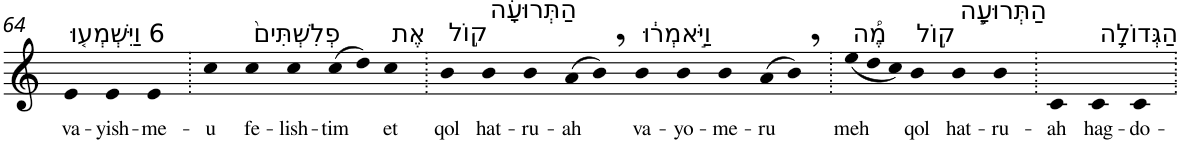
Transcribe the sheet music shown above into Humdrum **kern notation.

**kern	**text
*part1	*part1
*staff1	*staff1
*I"Piano	*
*I'Pno	*
!!LO:PB:g=z
*clefG2	*
*k[]	*
=64	=64
!LO:TX:a:t=6 וַיִּשְׁמְע֤וּ	!
!	!LO:LY:b
4e	va-
!	!LO:LY:b
4e	-yish-
!	!LO:LY:b
4e	-me-
=65.	=65.
!	!LO:LY:b
4cc	-u
!LO:TX:a:t=פְלִשְׁתִּים֙	!
!	!LO:LY:b
4cc	fe-
!	!LO:LY:b
4cc	-lish-
!	!LO:LY:b
(>8cc	-tim
8dd)	.
!LO:TX:a:t=אֶת	!
!	!LO:LY:b
4cc	et
=66.	=66.
!LO:TX:a:t=ק֣וֹל	!
!	!LO:LY:b
4b	qol
!LO:TX:a:t=הַתְּרוּעָ֔ה	!
!	!LO:LY:b
4b	hat-
!	!LO:LY:b
4b	-ru-
!	!LO:LY:b
(>8a	-ah
8b,)	.
!LO:TX:a:t=וַיֹּ֣אמְר֔וּ	!
!	!LO:LY:b
4b	va-
!	!LO:LY:b
4b	-yo-
!	!LO:LY:b
4b	-me-
!	!LO:LY:b
(>8a	-ru
8b,)	.
=67.	=67.
*Xtuplet	*
!LO:TX:a:t=מֶ֠ה	!
!	!LO:LY:b
(<12ee	meh
12dd	.
12cc)	.
!LO:TX:a:t=ק֣וֹל	!
!	!LO:LY:b
4b	qol
!LO:TX:a:t=הַתְּרוּעָ֧ה	!
!	!LO:LY:b
4b	hat-
!	!LO:LY:b
4b	-ru-
=68.	=68.
!	!LO:LY:b
4c	-ah
!LO:TX:a:t=הַגְּדוֹלָ֛ה	!
!	!LO:LY:b
4c	hag-
!	!LO:LY:b
4c	-do-
=.	=.
*-	*-
